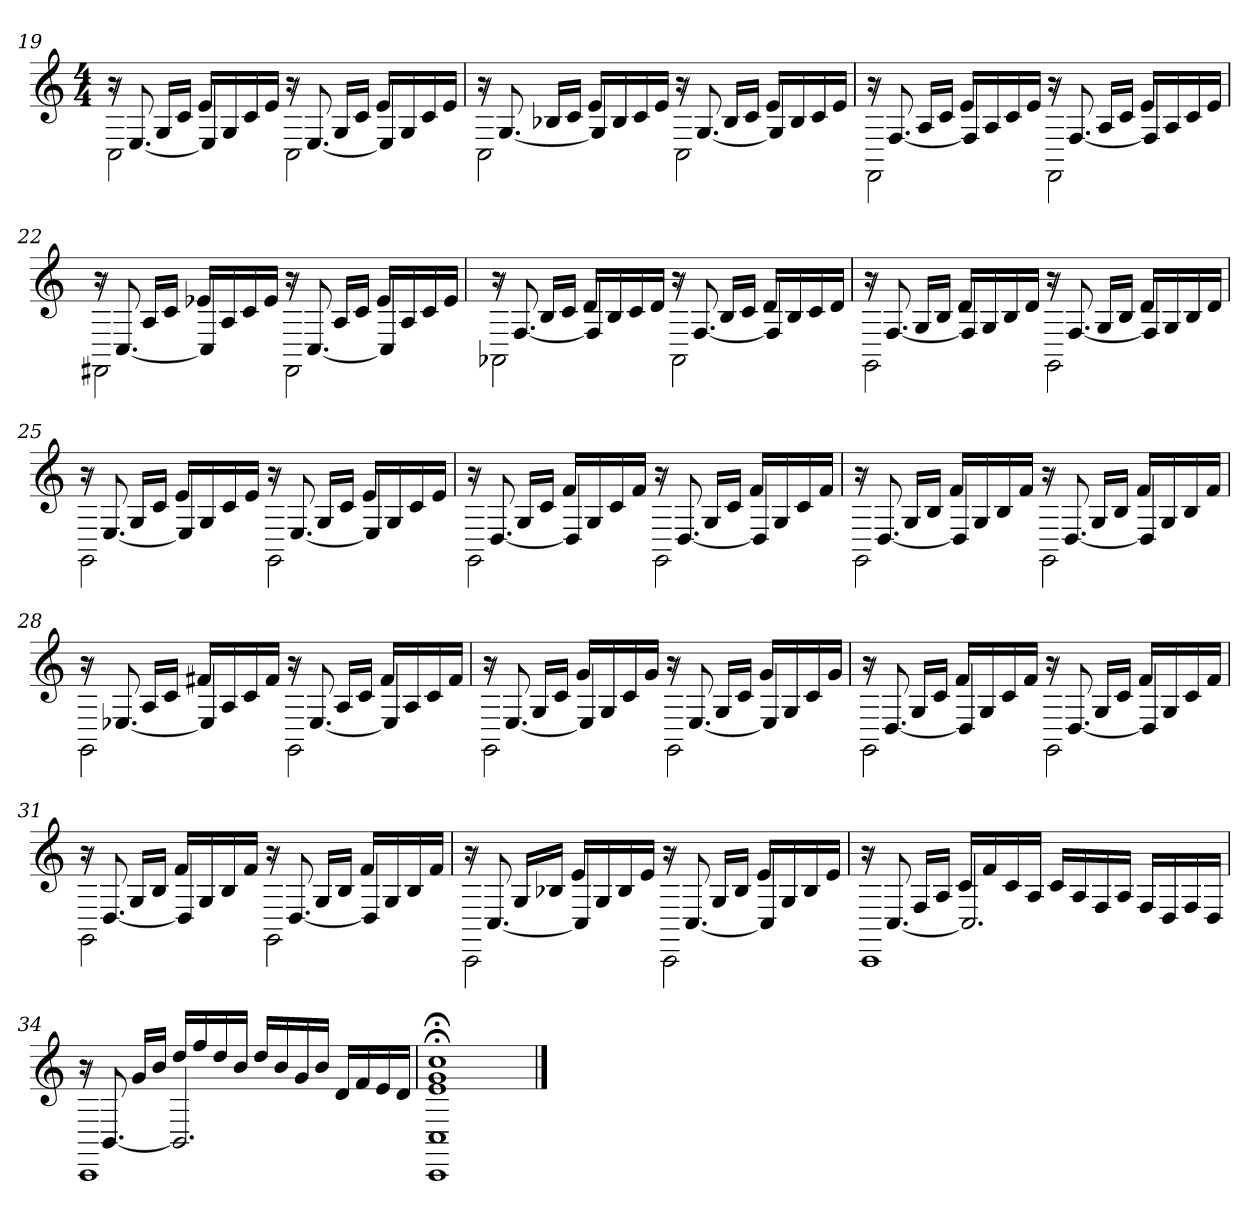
**kern
*part1
*staff1
*k[]
*C:
*M4/4
=19
*^
*	*^
8r	16r	2C\
.	[8.E/	.
16G/LL	.	.
16c/JJ	.	.
16e/LL	4E/]	.
16G/	.	.
16c/	.	.
16e/JJ	.	.
8r	16r	2C\
.	[8.E/	.
16G/LL	.	.
16c/JJ	.	.
16e/LL	4E/]	.
16G/	.	.
16c/	.	.
16e/JJ	.	.
=20	=20	=20
8r	16r	2C\
.	[8.G/	.
16B-X/LL	.	.
16c/JJ	.	.
16e/LL	4G/]	.
16B-/	.	.
16c/	.	.
16e/JJ	.	.
8r	16r	2C\
.	[8.G/	.
16B-/LL	.	.
16c/JJ	.	.
16e/LL	4G/]	.
16B-/	.	.
16c/	.	.
16e/JJ	.	.
=21	=21	=21
8r	16r	2FF\
.	[8.F/	.
16A/LL	.	.
16c/JJ	.	.
16e/LL	4F/]	.
16A/	.	.
16c/	.	.
16e/JJ	.	.
8r	16r	2FF\
.	[8.F/	.
16A/LL	.	.
16c/JJ	.	.
16e/LL	4F/]	.
16A/	.	.
16c/	.	.
16e/JJ	.	.
=22	=22	=22
8r	16r	2FF#X\
.	[8.C/	.
16A/LL	.	.
16c/JJ	.	.
16e-X/LL	4C/]	.
16A/	.	.
16c/	.	.
16e-/JJ	.	.
8r	16r	2FF#\
.	[8.C/	.
16A/LL	.	.
16c/JJ	.	.
16e-/LL	4C/]	.
16A/	.	.
16c/	.	.
16e-/JJ	.	.
=23	=23	=23
8r	16r	2AA-X\
.	[8.F/	.
16B/LL	.	.
16c/JJ	.	.
16d/LL	4F/]	.
16B/	.	.
16c/	.	.
16d/JJ	.	.
8r	16r	2AA-\
.	[8.F/	.
16B/LL	.	.
16c/JJ	.	.
16d/LL	4F/]	.
16B/	.	.
16c/	.	.
16d/JJ	.	.
=24	=24	=24
8r	16r	2GG\
.	[8.F/	.
16G/LL	.	.
16B/JJ	.	.
16d/LL	4F/]	.
16G/	.	.
16B/	.	.
16d/JJ	.	.
8r	16r	2GG\
.	[8.F/	.
16G/LL	.	.
16B/JJ	.	.
16d/LL	4F/]	.
16G/	.	.
16B/	.	.
16d/JJ	.	.
=25	=25	=25
8r	16r	2GG\
.	[8.E/	.
16G/LL	.	.
16c/JJ	.	.
16e/LL	4E/]	.
16G/	.	.
16c/	.	.
16e/JJ	.	.
8r	16r	2GG\
.	[8.E/	.
16G/LL	.	.
16c/JJ	.	.
16e/LL	4E/]	.
16G/	.	.
16c/	.	.
16e/JJ	.	.
=26	=26	=26
8r	16r	2GG\
.	[8.D/	.
16G/LL	.	.
16c/JJ	.	.
16f/LL	4D/]	.
16G/	.	.
16c/	.	.
16f/JJ	.	.
8r	16r	2GG\
.	[8.D/	.
16G/LL	.	.
16c/JJ	.	.
16f/LL	4D/]	.
16G/	.	.
16c/	.	.
16f/JJ	.	.
=27	=27	=27
8r	16r	2GG\
.	[8.D/	.
16G/LL	.	.
16B/JJ	.	.
16f/LL	4D/]	.
16G/	.	.
16B/	.	.
16f/JJ	.	.
8r	16r	2GG\
.	[8.D/	.
16G/LL	.	.
16B/JJ	.	.
16f/LL	4D/]	.
16G/	.	.
16B/	.	.
16f/JJ	.	.
=28	=28	=28
8r	16r	2GG\
.	[8.E-X/	.
16A/LL	.	.
16c/JJ	.	.
16f#X/LL	4E-/]	.
16A/	.	.
16c/	.	.
16f#/JJ	.	.
8r	16r	2GG\
.	[8.E-/	.
16A/LL	.	.
16c/JJ	.	.
16f#/LL	4E-/]	.
16A/	.	.
16c/	.	.
16f#/JJ	.	.
=29	=29	=29
8r	16r	2GG\
.	[8.E/	.
16G/LL	.	.
16c/JJ	.	.
16g/LL	4E/]	.
16G/	.	.
16c/	.	.
16g/JJ	.	.
8r	16r	2GG\
.	[8.E/	.
16G/LL	.	.
16c/JJ	.	.
16g/LL	4E/]	.
16G/	.	.
16c/	.	.
16g/JJ	.	.
=30	=30	=30
8r	16r	2GG\
.	[8.D/	.
16G/LL	.	.
16c/JJ	.	.
16f/LL	4D/]	.
16G/	.	.
16c/	.	.
16f/JJ	.	.
8r	16r	2GG\
.	[8.D/	.
16G/LL	.	.
16c/JJ	.	.
16f/LL	4D/]	.
16G/	.	.
16c/	.	.
16f/JJ	.	.
=31	=31	=31
8r	16r	2GG\
.	[8.D/	.
16G/LL	.	.
16B/JJ	.	.
16f/LL	4D/]	.
16G/	.	.
16B/	.	.
16f/JJ	.	.
8r	16r	2GG\
.	[8.D/	.
16G/LL	.	.
16B/JJ	.	.
16f/LL	4D/]	.
16G/	.	.
16B/	.	.
16f/JJ	.	.
=32	=32	=32
8r	16r	2CC\
.	[8.C/	.
16G/LL	.	.
16B-X/JJ	.	.
16e/LL	4C/]	.
16G/	.	.
16B-/	.	.
16e/JJ	.	.
8r	16r	2CC\
.	[8.C/	.
16G/LL	.	.
16B-/JJ	.	.
16e/LL	4C/]	.
16G/	.	.
16B-/	.	.
16e/JJ	.	.
=33	=33	=33
8r	16r	1CC\
.	[8.C/	.
16F/LL	.	.
16A/JJ	.	.
16c/LL	2.C/]	.
16f/	.	.
16c/	.	.
16A/JJ	.	.
16c/LL	.	.
16A/	.	.
16F/	.	.
16A/JJ	.	.
16F/LL	.	.
16D/	.	.
16F/	.	.
16D/JJ	.	.
=34	=34	=34
8r	16r	1CC\
.	[8.BB/	.
16g/LL	.	.
16b/JJ	.	.
16dd/LL	2.BB/]	.
16ff/	.	.
16dd/	.	.
16b/JJ	.	.
16dd/LL	.	.
16b/	.	.
16g/	.	.
16b/JJ	.	.
16d/LL	.	.
16f/	.	.
16e/	.	.
16d/JJ	.	.
=35	=35	=35
1e;</ 1g;</ 1cc;</	1C/	1CC;<\
*v	*v	*v
==
*-
